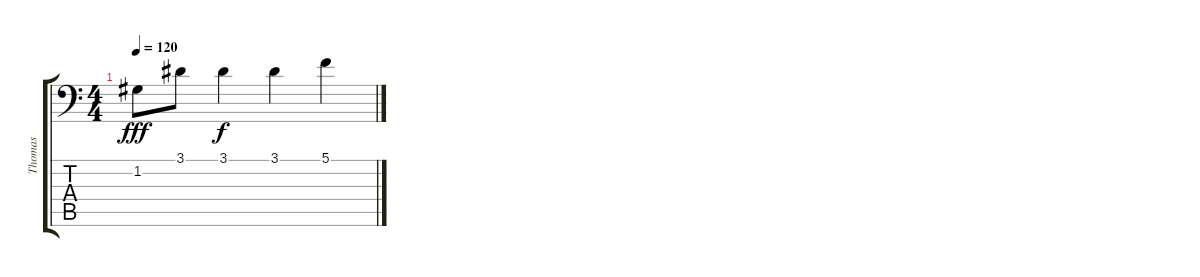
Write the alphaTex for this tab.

\track ("Thomas" "Thomas") {instrument electricbassfinger}
\staff {score tabs}
\tuning (C3 G2 D2 A1 E1 B0) {hide}
\ts (4 4)
\tempo 120
\clef f4
\ks c
1.2.8{dy fff} 3.1.8 3.1.4{dy f} 3.1.4 5.1.4
